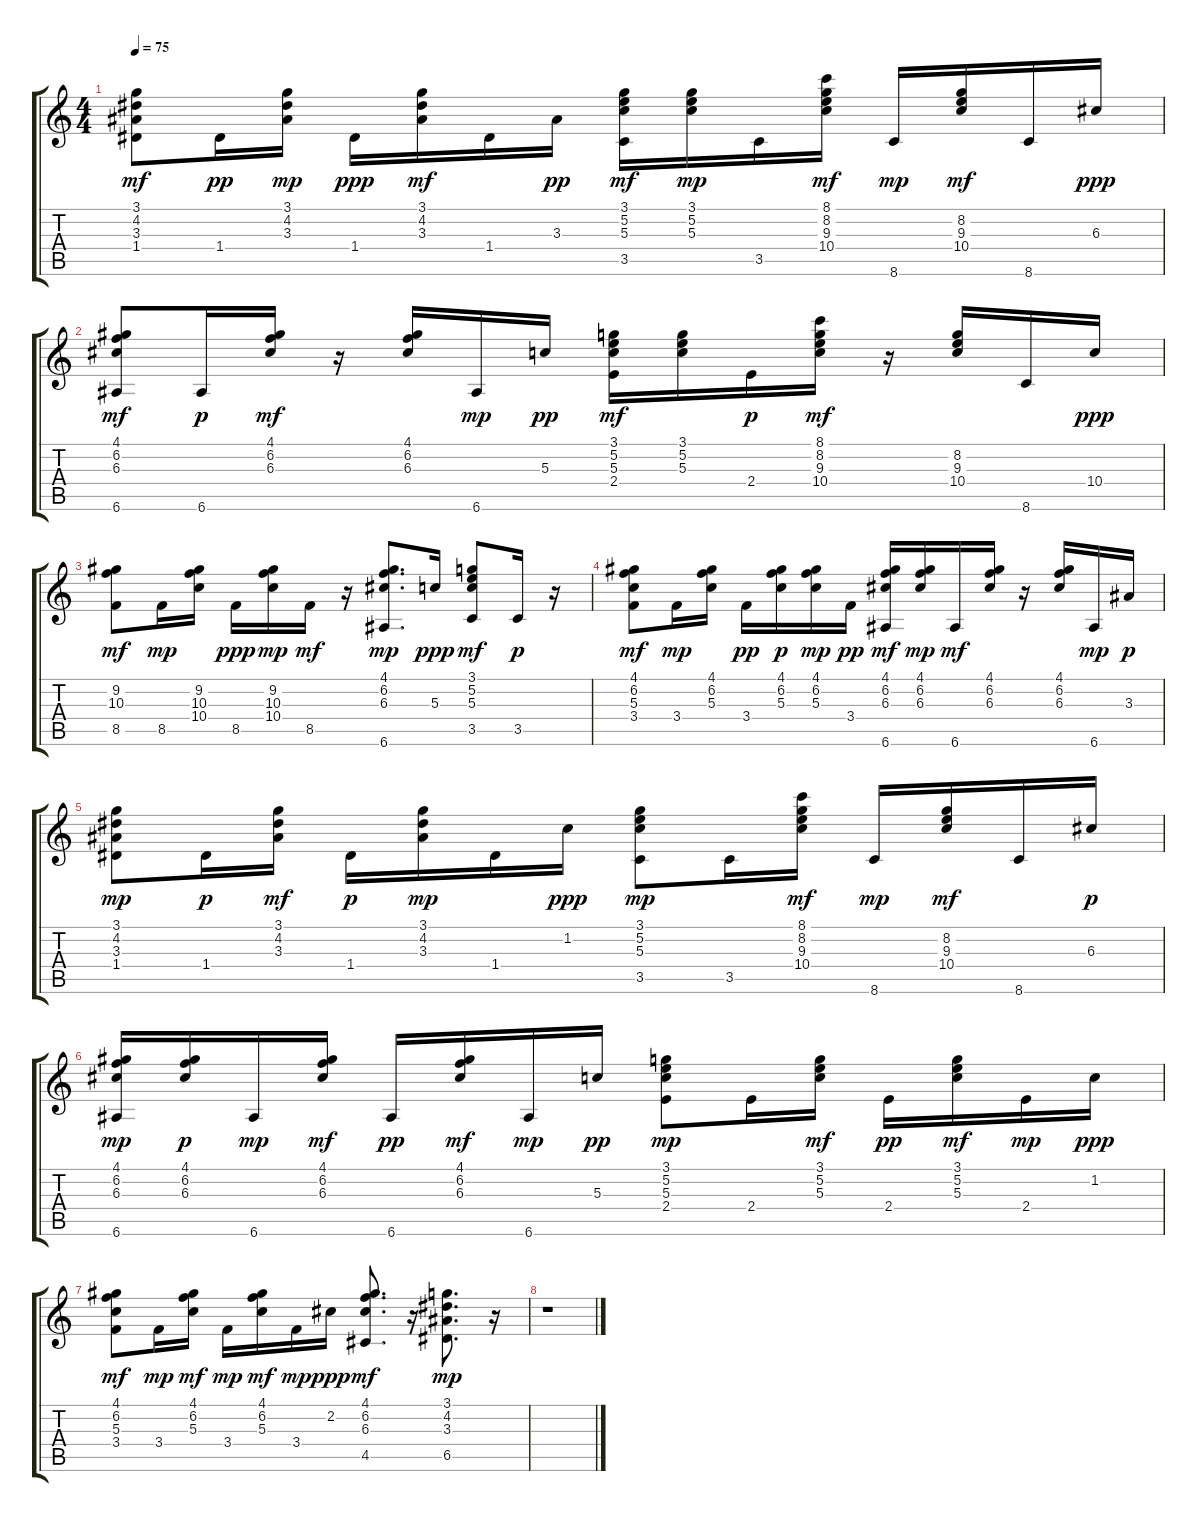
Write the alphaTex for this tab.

\track "" {instrument acousticguitarsteel}
\staff {score tabs}
\tuning (E4 B3 G3 D3 A2 E2) {hide}
\ts (4 4)
\tempo 75
\clef g2
\ks c
(3.1 4.2 3.3 1.4).8{dy mf} 1.4.16{dy pp} (3.1 4.2 3.3).16{dy mp} 1.4.16{dy ppp} (3.1 4.2 3.3).16{dy mf} 1.4.16 3.3.16{dy pp} (3.1 5.2 5.3 3.5).16{dy mf} (3.1 5.2 5.3).16{dy mp} 3.5.16 (8.1 8.2 9.3 10.4).16{dy mf} 8.6.16{dy mp} (8.2 9.3 10.4).16{dy mf} 8.6.16 6.3.16{dy ppp} |
(4.1 6.2 6.3 6.6).8{dy mf} 6.6.16{dy p} (4.1 6.2 6.3).16{dy mf} r.16 (4.1 6.2 6.3).16 6.6.16{dy mp} 5.3.16{dy pp} (3.1 5.2 5.3 2.4).16{dy mf} (3.1 5.2 5.3).16 2.4.16{dy p} (8.1 8.2 9.3 10.4).16{dy mf} r.16 (8.2 9.3 10.4).16 8.6.16 10.4.16{dy ppp} |
(9.2 10.3 8.5).8{dy mf} 8.5.16{dy mp} (9.2 10.3 10.4).16 8.5.16{dy ppp} (9.2 10.3 10.4).16{dy mp} 8.5.16{dy mf} r.16 (4.1 6.2 6.3 6.6).8{d dy mp} 5.3.16{dy ppp} (3.1 5.2 5.3 3.5).8{dy mf} 3.5.16{dy p} r.16 |
(4.1 6.2 5.3 3.4).8{dy mf} 3.4.16{dy mp} (4.1 6.2 5.3).16 3.4.16{dy pp} (4.1 6.2 5.3).16{dy p} (4.1 6.2 5.3).16{dy mp} 3.4.16{dy pp} (4.1 6.2 6.3 6.6).16{dy mf} (4.1 6.2 6.3).16{dy mp} 6.6.16{dy mf} (4.1 6.2 6.3).16 r.16 (4.1 6.2 6.3).16 6.6.16{dy mp} 3.3.16{dy p} |
(3.1 4.2 3.3 1.4).8{dy mp} 1.4.16{dy p} (3.1 4.2 3.3).16{dy mf} 1.4.16{dy p} (3.1 4.2 3.3).16{dy mp} 1.4.16 1.2.16{dy ppp} (3.1 5.2 5.3 3.5).8{dy mp} 3.5.16 (8.1 8.2 9.3 10.4).16{dy mf} 8.6.16{dy mp} (8.2 9.3 10.4).16{dy mf} 8.6.16 6.3.16{dy p} |
(4.1 6.2 6.3 6.6).16{dy mp} (4.1 6.2 6.3).16{dy p} 6.6.16{dy mp} (4.1 6.2 6.3).16{dy mf} 6.6.16{dy pp} (4.1 6.2 6.3).16{dy mf} 6.6.16{dy mp} 5.3.16{dy pp} (3.1 5.2 5.3 2.4).8{dy mp} 2.4.16 (3.1 5.2 5.3).16{dy mf} 2.4.16{dy pp} (3.1 5.2 5.3).16{dy mf} 2.4.16{dy mp} 1.2.16{dy ppp} |
(4.1 6.2 5.3 3.4).8{dy mf} 3.4.16{dy mp} (4.1 6.2 5.3).16{dy mf} 3.4.16{dy mp} (4.1 6.2 5.3).16{dy mf} 3.4.16{dy mp} 2.2.16{dy ppp} (4.1 6.2 6.3 4.5).8{d dy mf} r.16 (3.1 4.2 3.3 6.5).8{d dy mp} r.16 |
r.1
